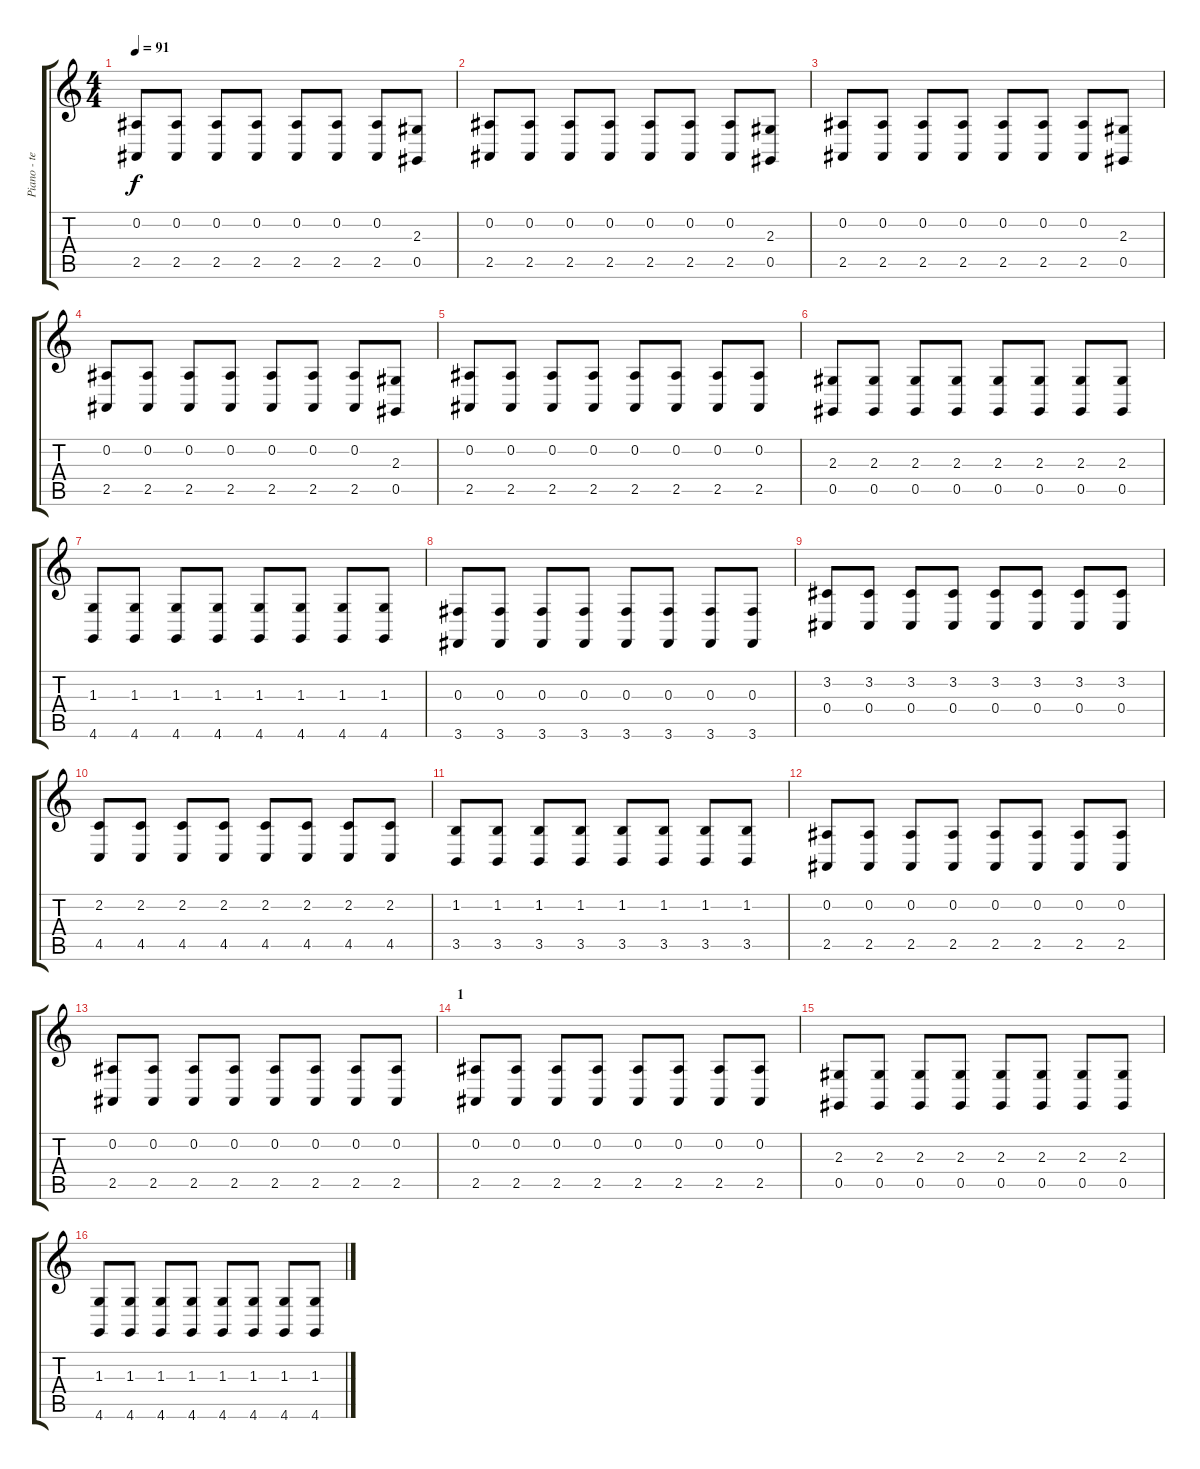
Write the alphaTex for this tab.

\track ("Piano - teclado" "Piano - te") {instrument brightacousticpiano}
\staff {score tabs}
\tuning (Eb4 Bb3 Gb3 Db3 Ab2 Eb2) {hide}
\ts (4 4)
\tempo 91
\clef g2
\ks c
(0.2 2.5).8{dy f instrument brightacousticpiano} (0.2 2.5).8 (0.2 2.5).8 (0.2 2.5).8 (0.2 2.5).8 (0.2 2.5).8 (0.2 2.5).8 (2.3 0.5).8 |
(0.2 2.5).8 (0.2 2.5).8 (0.2 2.5).8 (0.2 2.5).8 (0.2 2.5).8 (0.2 2.5).8 (0.2 2.5).8 (2.3 0.5).8 |
(0.2 2.5).8 (0.2 2.5).8 (0.2 2.5).8 (0.2 2.5).8 (0.2 2.5).8 (0.2 2.5).8 (0.2 2.5).8 (2.3 0.5).8 |
(0.2 2.5).8 (0.2 2.5).8 (0.2 2.5).8 (0.2 2.5).8 (0.2 2.5).8 (0.2 2.5).8 (0.2 2.5).8 (2.3 0.5).8 |
(0.2 2.5).8 (0.2 2.5).8 (0.2 2.5).8 (0.2 2.5).8 (0.2 2.5).8 (0.2 2.5).8 (0.2 2.5).8 (0.2 2.5).8 |
(2.3 0.5).8 (2.3 0.5).8 (2.3 0.5).8 (2.3 0.5).8 (2.3 0.5).8 (2.3 0.5).8 (2.3 0.5).8 (2.3 0.5).8 |
(1.3 4.6).8 (1.3 4.6).8 (1.3 4.6).8 (1.3 4.6).8 (1.3 4.6).8 (1.3 4.6).8 (1.3 4.6).8 (1.3 4.6).8 |
(0.3 3.6).8 (0.3 3.6).8 (0.3 3.6).8 (0.3 3.6).8 (0.3 3.6).8 (0.3 3.6).8 (0.3 3.6).8 (0.3 3.6).8 |
(3.2 0.4).8 (3.2 0.4).8 (3.2 0.4).8 (3.2 0.4).8 (3.2 0.4).8 (3.2 0.4).8 (3.2 0.4).8 (3.2 0.4).8 |
(2.2 4.5).8 (2.2 4.5).8 (2.2 4.5).8 (2.2 4.5).8 (2.2 4.5).8 (2.2 4.5).8 (2.2 4.5).8 (2.2 4.5).8 |
(1.2 3.5).8 (1.2 3.5).8 (1.2 3.5).8 (1.2 3.5).8 (1.2 3.5).8 (1.2 3.5).8 (1.2 3.5).8 (1.2 3.5).8 |
(0.2 2.5).8 (0.2 2.5).8 (0.2 2.5).8 (0.2 2.5).8 (0.2 2.5).8 (0.2 2.5).8 (0.2 2.5).8 (0.2 2.5).8 |
(0.2 2.5).8 (0.2 2.5).8 (0.2 2.5).8 (0.2 2.5).8 (0.2 2.5).8 (0.2 2.5).8 (0.2 2.5).8 (0.2 2.5).8 |
\section ("" "1")
(0.2 2.5).8 (0.2 2.5).8 (0.2 2.5).8 (0.2 2.5).8 (0.2 2.5).8 (0.2 2.5).8 (0.2 2.5).8 (0.2 2.5).8 |
(2.3 0.5).8 (2.3 0.5).8 (2.3 0.5).8 (2.3 0.5).8 (2.3 0.5).8 (2.3 0.5).8 (2.3 0.5).8 (2.3 0.5).8 |
(1.3 4.6).8 (1.3 4.6).8 (1.3 4.6).8 (1.3 4.6).8 (1.3 4.6).8 (1.3 4.6).8 (1.3 4.6).8 (1.3 4.6).8
